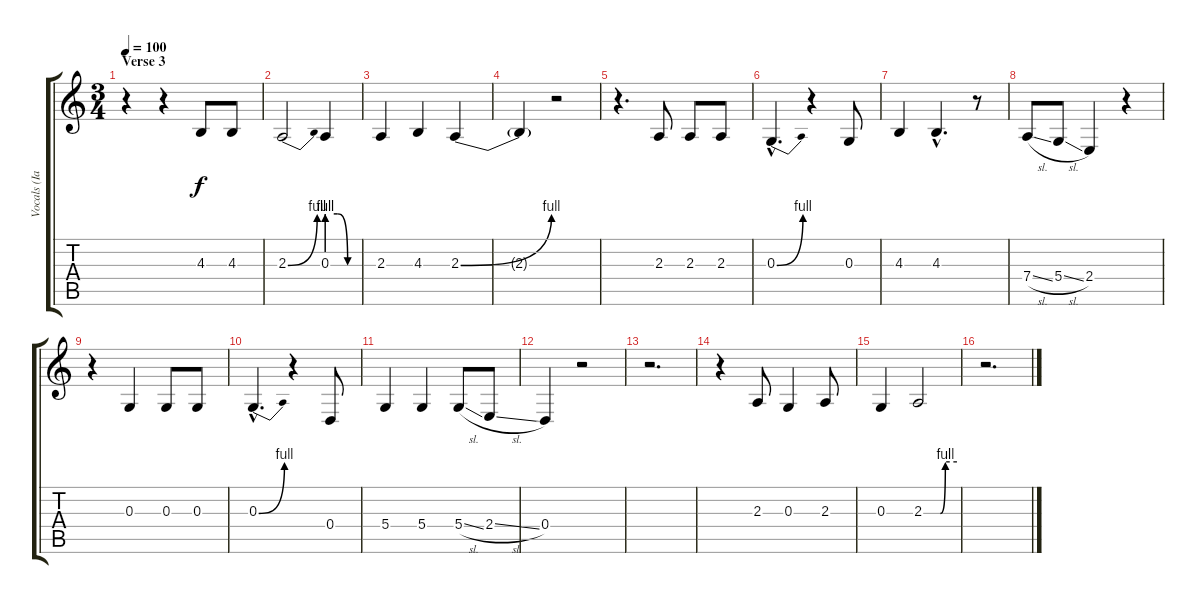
\track ("Vocals (Ian Anderson)" "Vocals (Ia") {instrument harmonica}
\staff {score tabs}
\tuning (E4 B3 G3 D3 A2 E2) {hide}
\ts (3 4)
\section ("" "Verse 3")
\tempo 100
\clef g2
\ks c
r.4{dy f} r.4 4.3.8 4.3.8 |
2.3{be (bend 0 0 60 4)}.2 0.3{be (custom 0 4 20 4 40 0 60 0)}.4 |
2.3.4 4.3.4 2.3{be (bend 0 0 60 4)}.4 |
2.3{t}.4 r.2 |
r.4{d} 2.3.8 2.3.8 2.3.8 |
0.3{be (bend 0 0 60 4) hac}.4{d} r.4 0.3.8 |
4.3.4 4.3{hac}.4{d} r.8 |
7.4{sl}.8 5.4{sl}.8 2.4.4 r.4 |
r.4 0.3.4 0.3.8 0.3.8 |
0.3{be (bend 0 0 60 4) hac}.4{d} r.4 0.4.8 |
5.4.4 5.4.4 5.4{sl}.8 2.4{sl}.8 |
0.4.4 r.2 |
r.2{d} |
r.4 2.3.8 0.3.4 2.3.8 |
0.3.4 2.3{be (custom 0 0 30 0 39 4 60 4)}.2 |
r.2{d}
